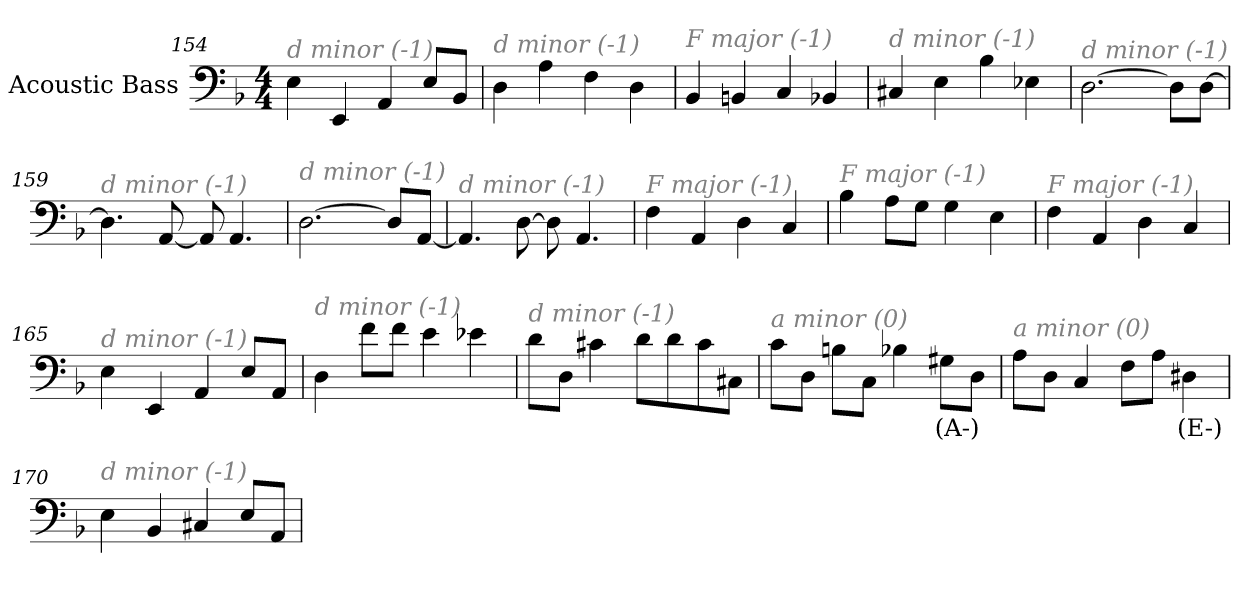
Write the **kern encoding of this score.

**kern	**text
*part1	*part1
*staff1	*staff1
*I"Acoustic Bass	*
*clefF4	*
*ITrd7c12	*
*k[b-]	*
*F:	*
*M4/4	*
=154	=154
!LO:TX:i:color=#808080:t=d minor (-1)	!
4EE	.
4EEE	.
4AAA	.
8EEL	.
8BBB-J	.
=155	=155
!LO:TX:i:color=#808080:t=d minor (-1)	!
4DD	.
4AA	.
4FF	.
4DD	.
=156	=156
!LO:TX:i:color=#808080:t=F major (-1)	!
4BBB-	.
4BBBn	.
4CC	.
4BBB-X	.
=157	=157
!LO:TX:i:color=#808080:t=d minor (-1)	!
4CC#X	.
4EE	.
4BB-	.
4EE-X	.
=158	=158
!LO:TX:i:color=#808080:t=d minor (-1)	!
[2.DD	.
8DDL]	.
[8DDJ	.
=159	=159
!LO:TX:i:color=#808080:t=d minor (-1)	!
4.DD]	.
[8AAA	.
8AAA]	.
4.AAA	.
=160	=160
!LO:TX:i:color=#808080:t=d minor (-1)	!
[2.DD	.
8DDL]	.
[8AAAJ	.
=161	=161
!LO:TX:i:color=#808080:t=d minor (-1)	!
4.AAA]	.
[8DD	.
8DD]	.
4.AAA	.
=162	=162
!LO:TX:i:color=#808080:t=F major (-1)	!
4FF	.
4AAA	.
4DD	.
4CC	.
=163	=163
!LO:TX:i:color=#808080:t=F major (-1)	!
4BB-	.
8AAL	.
8GGJ	.
4GG	.
4EE	.
=164	=164
!LO:TX:i:color=#808080:t=F major (-1)	!
4FF	.
4AAA	.
4DD	.
4CC	.
=165	=165
!LO:TX:i:color=#808080:t=d minor (-1)	!
4EE	.
4EEE	.
4AAA	.
8EEL	.
8AAAJ	.
=166	=166
!LO:TX:i:color=#808080:t=d minor (-1)	!
4DD	.
8FL	.
8FJ	.
4E	.
4E-X	.
=167	=167
!LO:TX:i:color=#808080:t=d minor (-1)	!
8DL	.
8DDJ	.
4C#X	.
8DL	.
8D	.
8C#	.
8CC#XJ	.
=168	=168
!LO:TX:i:color=#808080:t=a minor (0)	!
8CL	.
8DDJ	.
8BBnL	.
8CCJ	.
4BB-X	.
8GG#XiL	(A-)
8DDJ	.
=169	=169
!LO:TX:i:color=#808080:t=a minor (0)	!
8AAL	.
8DDJ	.
4CC	.
8FFL	.
8AAJ	.
4DD#Xi	(E-)
=170	=170
!LO:TX:i:color=#808080:t=d minor (-1)	!
4EE	.
4BBB-	.
4CC#X	.
8EEL	.
8AAAJ	.
=	=
*-	*-
